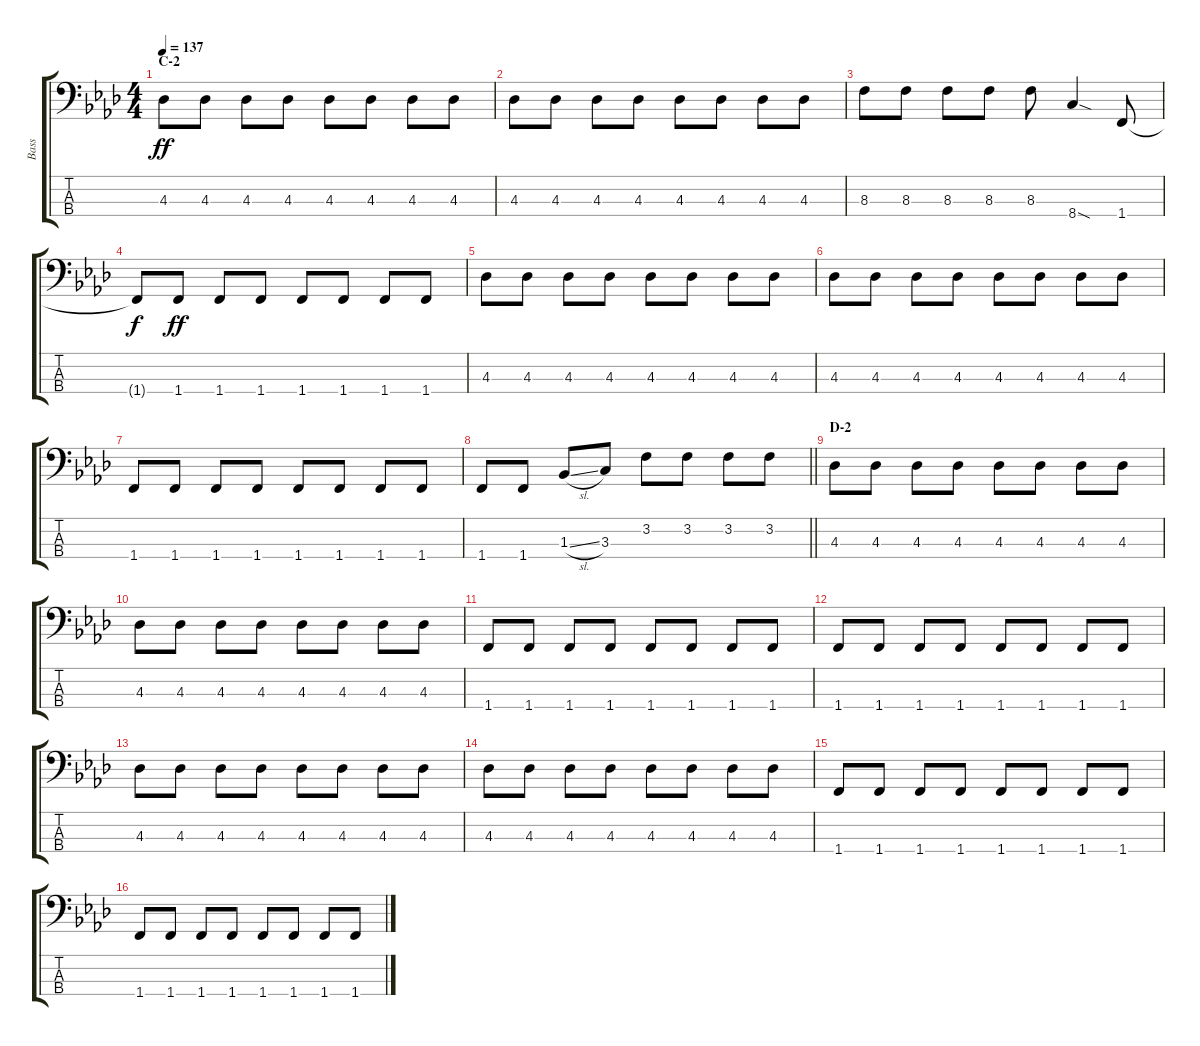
\track ("Bass" "Bass") {instrument electricbasspick}
\staff {score tabs}
\tuning (G2 D2 A1 E1) {hide}
\ts (4 4)
\section ("" "C-2")
\tempo 137
\clef f4
\ks ab
4.3.8{dy ff} 4.3.8 4.3.8 4.3.8 4.3.8 4.3.8 4.3.8 4.3.8 |
4.3.8 4.3.8 4.3.8 4.3.8 4.3.8 4.3.8 4.3.8 4.3.8 |
8.3.8 8.3.8 8.3.8 8.3.8 8.3.8 8.4{sod}.4 1.4.8 |
1.4{t}.8{dy f} 1.4.8{dy ff} 1.4.8 1.4.8 1.4.8 1.4.8 1.4.8 1.4.8 |
4.3.8 4.3.8 4.3.8 4.3.8 4.3.8 4.3.8 4.3.8 4.3.8 |
4.3.8 4.3.8 4.3.8 4.3.8 4.3.8 4.3.8 4.3.8 4.3.8 |
1.4.8 1.4.8 1.4.8 1.4.8 1.4.8 1.4.8 1.4.8 1.4.8 |
\barLineRight lightlight
1.4.8 1.4.8 1.3{sl}.8 3.3.8 3.2.8 3.2.8 3.2.8 3.2.8 |
\section ("" "D-2")
4.3.8 4.3.8 4.3.8 4.3.8 4.3.8 4.3.8 4.3.8 4.3.8 |
4.3.8 4.3.8 4.3.8 4.3.8 4.3.8 4.3.8 4.3.8 4.3.8 |
1.4.8 1.4.8 1.4.8 1.4.8 1.4.8 1.4.8 1.4.8 1.4.8 |
1.4.8 1.4.8 1.4.8 1.4.8 1.4.8 1.4.8 1.4.8 1.4.8 |
4.3.8 4.3.8 4.3.8 4.3.8 4.3.8 4.3.8 4.3.8 4.3.8 |
4.3.8 4.3.8 4.3.8 4.3.8 4.3.8 4.3.8 4.3.8 4.3.8 |
1.4.8 1.4.8 1.4.8 1.4.8 1.4.8 1.4.8 1.4.8 1.4.8 |
1.4.8 1.4.8 1.4.8 1.4.8 1.4.8 1.4.8 1.4.8 1.4.8
